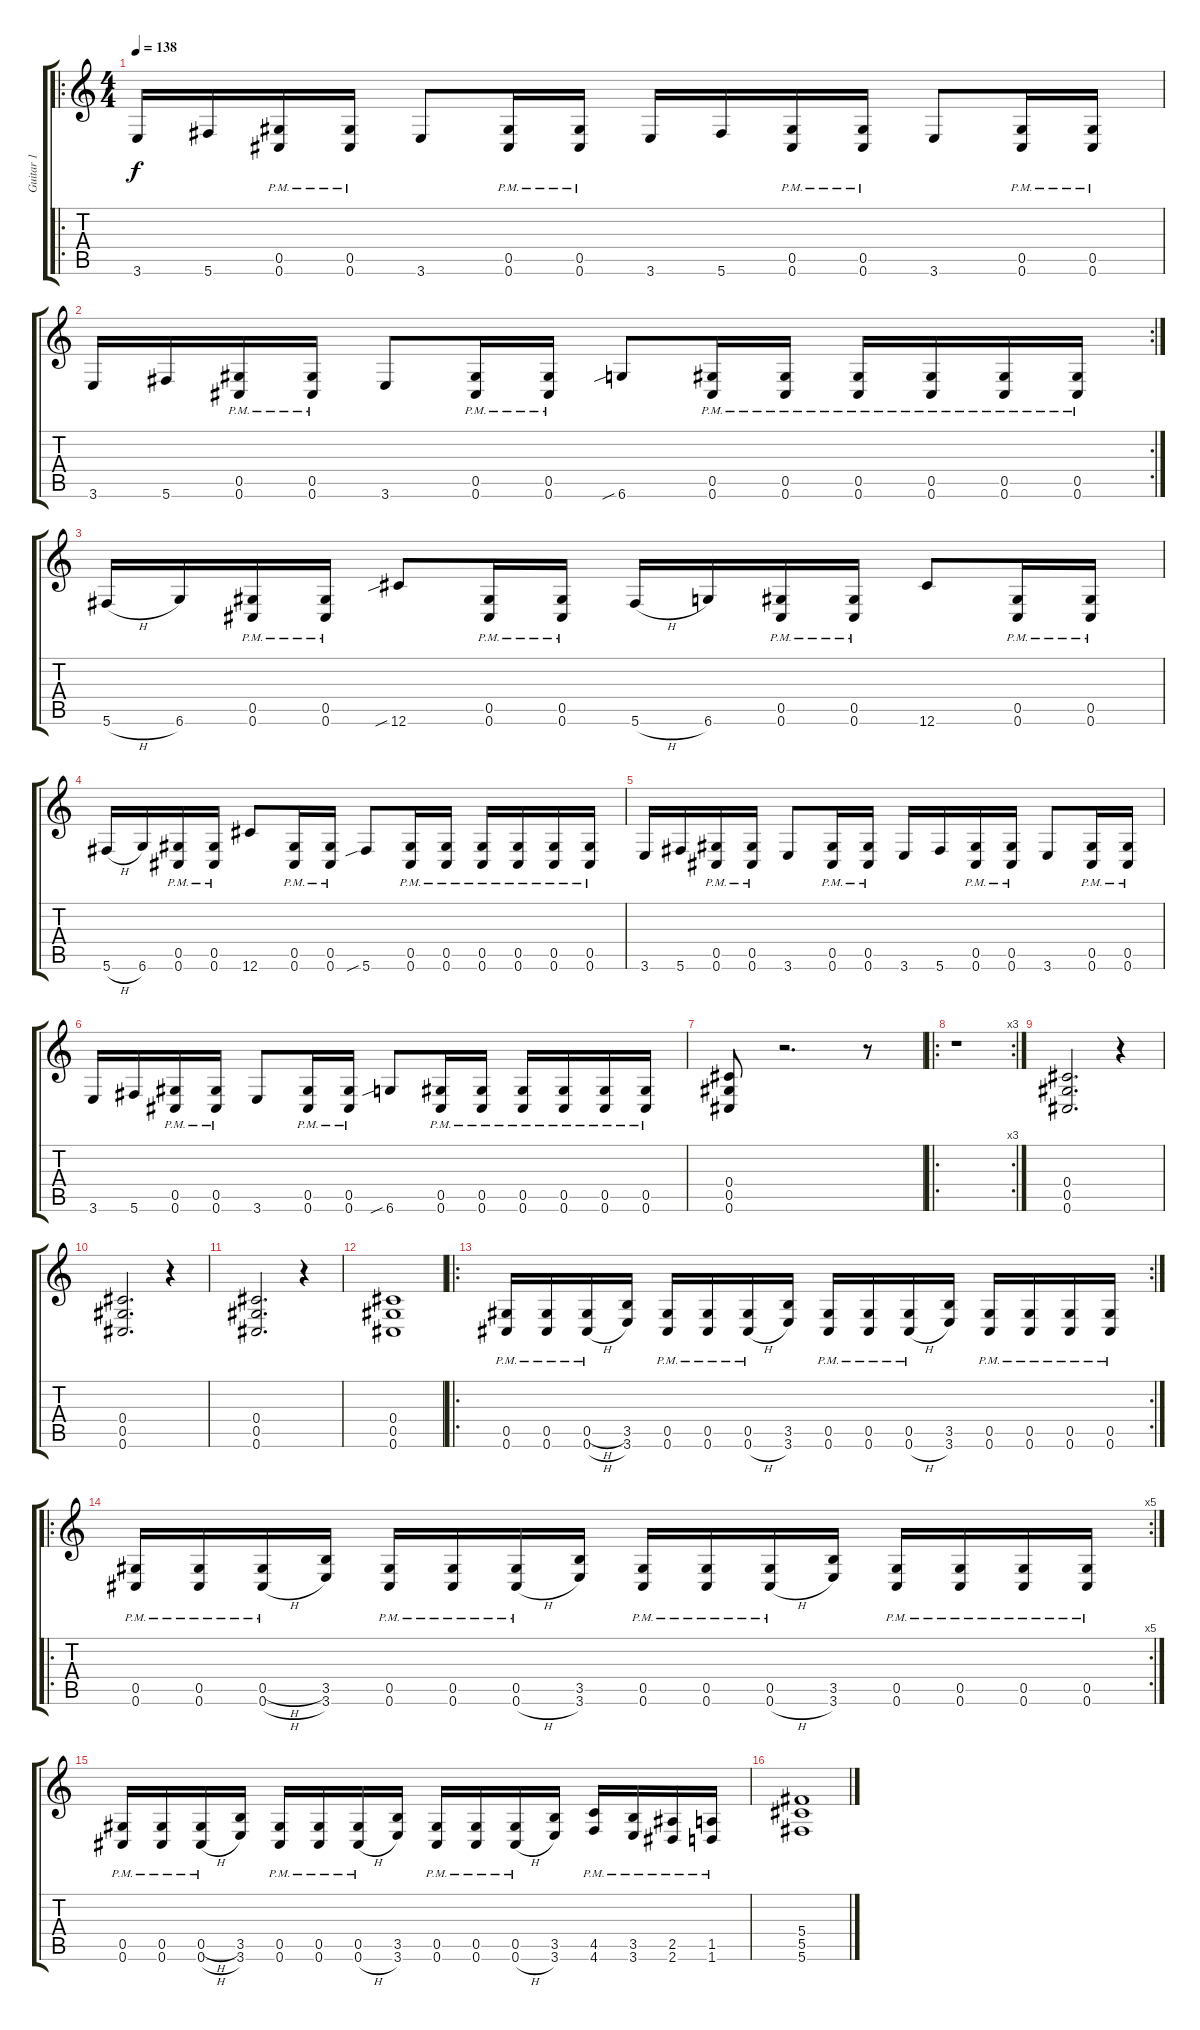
\track ("Guitar 1" "Guitar 1") {instrument distortionguitar}
\staff {score tabs}
\tuning (Eb4 Bb3 Gb3 Db3 Ab2 Db2) {hide}
\ro
\ts (4 4)
\tempo 138
\clef g2
\ks c
3.6.16{dy f} 5.6.16 (0.5{pm} 0.6{pm}).16 (0.5{pm} 0.6{pm}).16 3.6.8 (0.5{pm} 0.6{pm}).16 (0.5{pm} 0.6{pm}).16 3.6.16 5.6.16 (0.5{pm} 0.6{pm}).16 (0.5{pm} 0.6{pm}).16 3.6.8 (0.5{pm} 0.6{pm}).16 (0.5{pm} 0.6{pm}).16 |
\rc 2
3.6.16 5.6.16 (0.5{pm} 0.6{pm}).16 (0.5{pm} 0.6{pm}).16 3.6.8 (0.5{pm} 0.6{pm}).16 (0.5{pm} 0.6{pm}).16 6.6{sib}.8 (0.5{pm} 0.6{pm}).16 (0.5{pm} 0.6{pm}).16 (0.5{pm} 0.6{pm}).16 (0.5{pm} 0.6{pm}).16 (0.5{pm} 0.6{pm}).16 (0.5{pm} 0.6{pm}).16 |
5.6{h}.16 6.6.16 (0.5{pm} 0.6{pm}).16 (0.5{pm} 0.6{pm}).16 12.6{sib}.8 (0.5{pm} 0.6{pm}).16 (0.5{pm} 0.6{pm}).16 5.6{h}.16 6.6.16 (0.5{pm} 0.6{pm}).16 (0.5{pm} 0.6{pm}).16 12.6.8 (0.5{pm} 0.6{pm}).16 (0.5{pm} 0.6{pm}).16 |
5.6{h}.16 6.6.16 (0.5{pm} 0.6{pm}).16 (0.5{pm} 0.6{pm}).16 12.6.8 (0.5{pm} 0.6{pm}).16 (0.5{pm} 0.6{pm}).16 5.6{sib}.8 (0.5{pm} 0.6{pm}).16 (0.5{pm} 0.6{pm}).16 (0.5{pm} 0.6{pm}).16 (0.5{pm} 0.6{pm}).16 (0.5{pm} 0.6{pm}).16 (0.5{pm} 0.6{pm}).16 |
3.6.16 5.6.16 (0.5{pm} 0.6{pm}).16 (0.5{pm} 0.6{pm}).16 3.6.8 (0.5{pm} 0.6{pm}).16 (0.5{pm} 0.6{pm}).16 3.6.16 5.6.16 (0.5{pm} 0.6{pm}).16 (0.5{pm} 0.6{pm}).16 3.6.8 (0.5{pm} 0.6{pm}).16 (0.5{pm} 0.6{pm}).16 |
3.6.16 5.6.16 (0.5{pm} 0.6{pm}).16 (0.5{pm} 0.6{pm}).16 3.6.8 (0.5{pm} 0.6{pm}).16 (0.5{pm} 0.6{pm}).16 6.6{sib}.8 (0.5{pm} 0.6{pm}).16 (0.5{pm} 0.6{pm}).16 (0.5{pm} 0.6{pm}).16 (0.5{pm} 0.6{pm}).16 (0.5{pm} 0.6{pm}).16 (0.5{pm} 0.6{pm}).16 |
(0.4 0.5 0.6).8 r.2{d} r.8 |
\ro
\rc 3
r.1 |
(0.4 0.5 0.6).2{d} r.4 |
(0.4 0.5 0.6).2{d} r.4 |
(0.4 0.5 0.6).2{d} r.4 |
(0.4 0.5 0.6).1 |
\ro
\rc 2
(0.5{pm} 0.6{pm}).16 (0.5{pm} 0.6{pm}).16 (0.5{h pm} 0.6{h pm}).16 (3.5 3.6).16 (0.5{pm} 0.6{pm}).16 (0.5{pm} 0.6{pm}).16 (0.5{pm} 0.6{h pm}).16 (3.5 3.6).16 (0.5{pm} 0.6{pm}).16 (0.5{pm} 0.6{pm}).16 (0.5{pm} 0.6{h pm}).16 (3.5 3.6).16 (0.5{pm} 0.6{pm}).16 (0.5{pm} 0.6{pm}).16 (0.5{pm} 0.6{pm}).16 (0.5{pm} 0.6{pm}).16 |
\ro
\rc 5
(0.5{pm} 0.6{pm}).16 (0.5{pm} 0.6{pm}).16 (0.5{h pm} 0.6{h pm}).16 (3.5 3.6).16 (0.5{pm} 0.6{pm}).16 (0.5{pm} 0.6{pm}).16 (0.5{pm} 0.6{h pm}).16 (3.5 3.6).16 (0.5{pm} 0.6{pm}).16 (0.5{pm} 0.6{pm}).16 (0.5{pm} 0.6{h pm}).16 (3.5 3.6).16 (0.5{pm} 0.6{pm}).16 (0.5{pm} 0.6{pm}).16 (0.5{pm} 0.6{pm}).16 (0.5{pm} 0.6{pm}).16 |
(0.5{pm} 0.6{pm}).16 (0.5{pm} 0.6{pm}).16 (0.5{h pm} 0.6{h pm}).16 (3.5 3.6).16 (0.5{pm} 0.6{pm}).16 (0.5{pm} 0.6{pm}).16 (0.5{pm} 0.6{h pm}).16 (3.5 3.6).16 (0.5{pm} 0.6{pm}).16 (0.5{pm} 0.6{pm}).16 (0.5{pm} 0.6{h pm}).16 (3.5 3.6).16 (4.5{pm} 4.6{pm}).16 (3.5{pm} 3.6{pm}).16 (2.5{pm} 2.6{pm}).16 (1.5{pm} 1.6{pm}).16 |
(5.4{sl} 5.5{sl} 5.6{sl}).1
